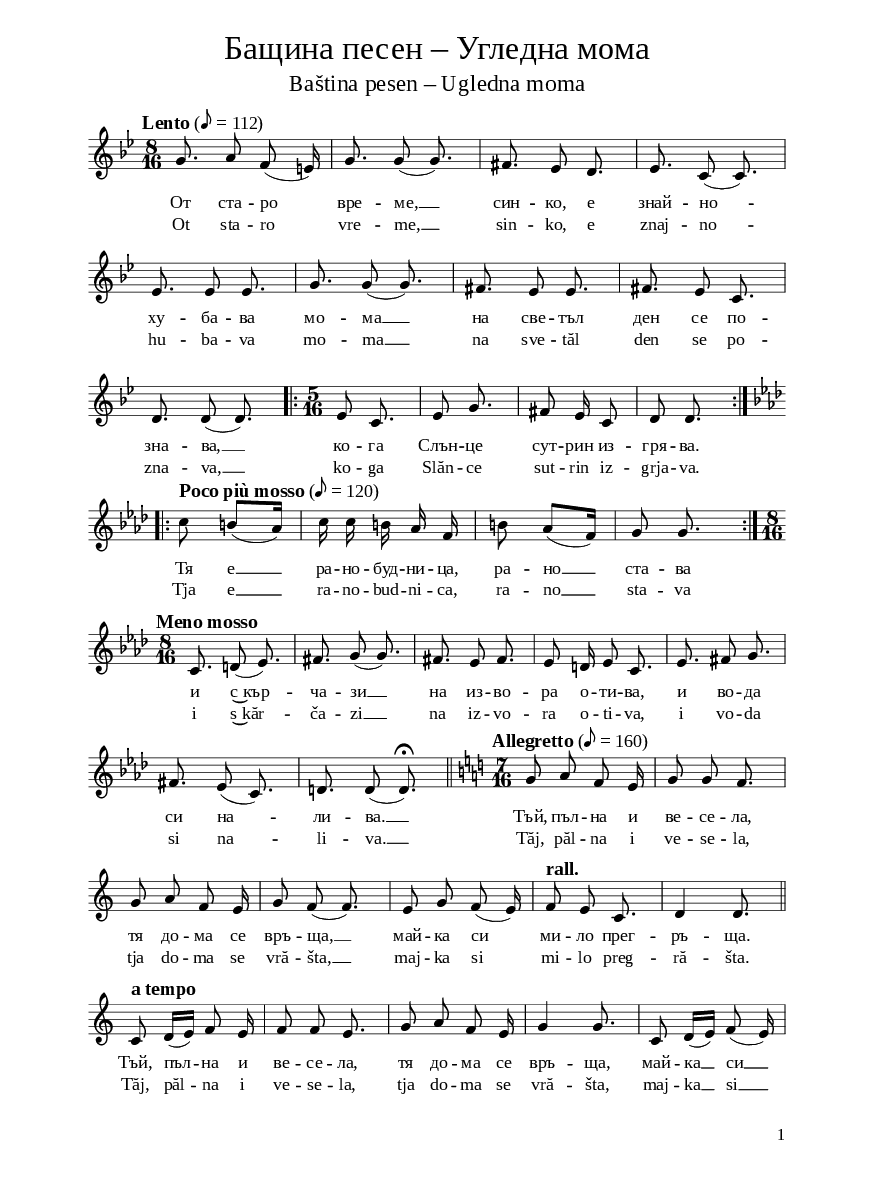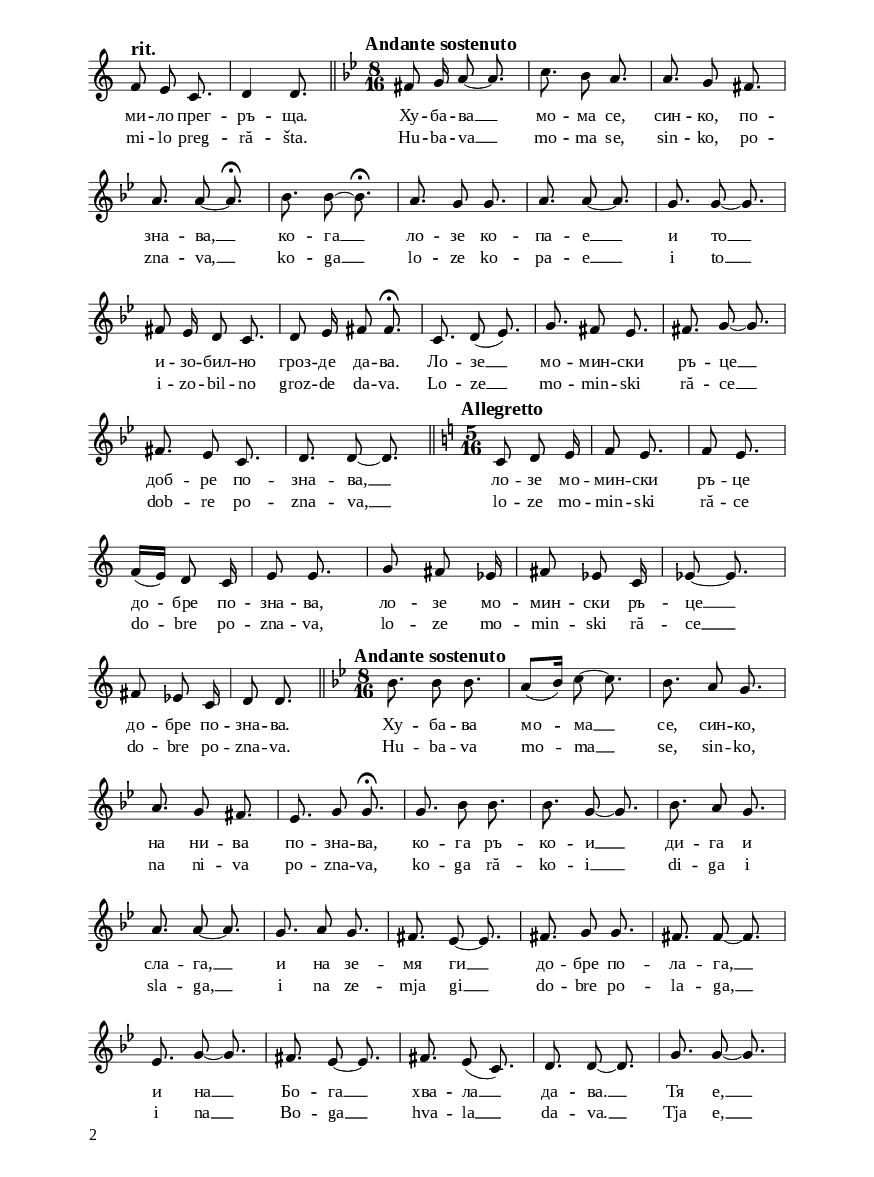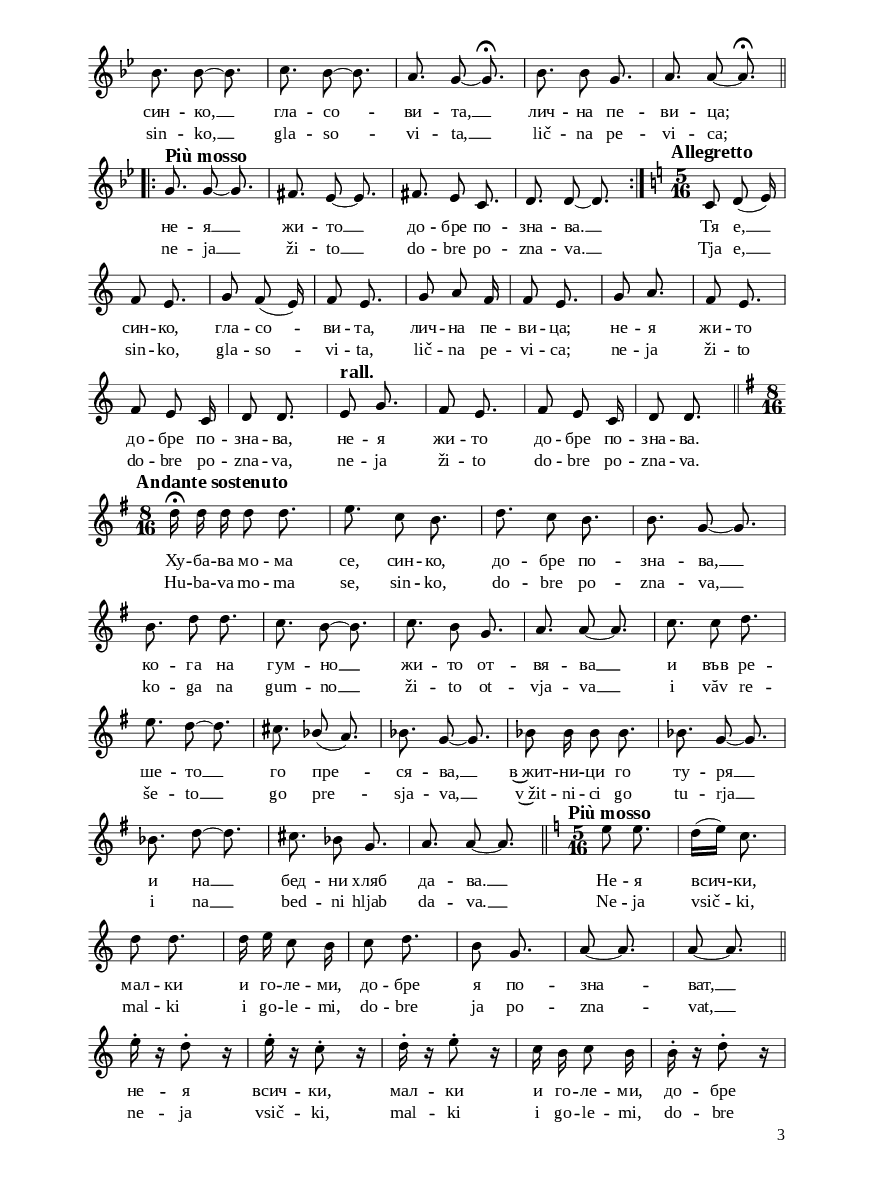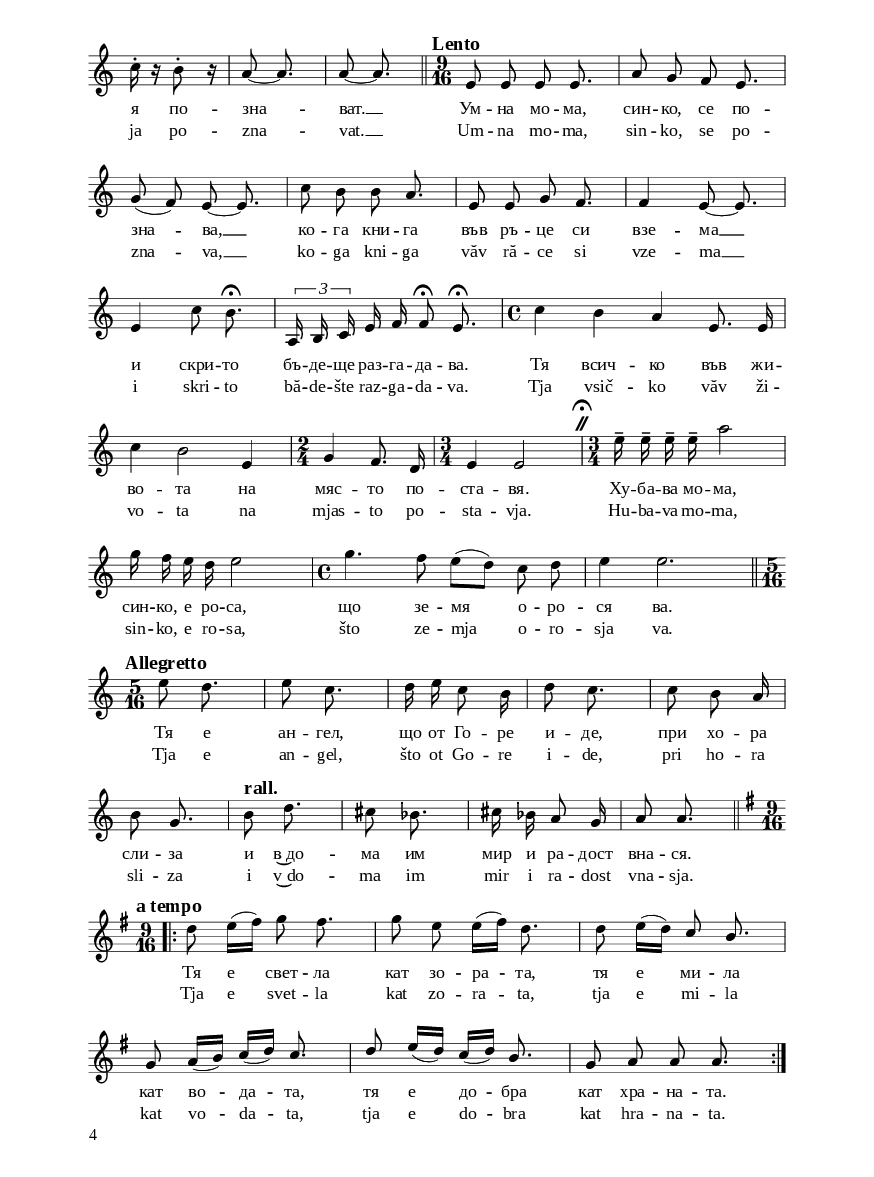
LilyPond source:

\version "2.24.4"

% include paper part and global functions
\include "include/globals.ily"

\bookpart {
  \label #'ref138
  \tocItem \markup "Бащина песен – Угледна мома –  Baština pesen – Ugledna moma "
    \paper {
    print-all-headers = ##t
    print-page-number = ##t
    print-first-page-number = ##t

    % put page numbers on the bottom
    oddHeaderMarkup = \markup ""
    evenHeaderMarkup = \markup ""
    oddFooterMarkup = \markup
    \fill-line {
      ""
      \if \should-print-page-number \fromproperty #'page:page-number-string
    }
    evenFooterMarkup = \markup
    \fill-line {
      \if \should-print-page-number \fromproperty #'page:page-number-string
      ""
    }

    left-margin = 1.5\cm
    right-margin = 1.5\cm
    top-margin = 1.2\cm
    bottom-margin = 1.0\cm
    ragged-bottom = ##t % do not spread the staves to fill the whole vertical space

    % change distance between staves
    system-system-spacing =
    #'((basic-distance . 17)
       (minimum-distance . 8)
       (padding . 1)
       (stretchability . 12))
  }

  \header {
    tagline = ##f
  }
  \score {
    \include "include/score-layout.ily"

    \new Voice  \relative c' {
      \clef treble
      \key g \minor
      \time 8/16
      \tempoFunc "Lento" 8 "112"
      \autoBeamOff
      g'8. a8 f(e16) |
      g8. g8(g8.) |
      fis8. ees8 d8. |
      ees8. c8(c8.) | \break

      ees8. ees8 ees8. |
      g8. g8(g8.)  |
      fis8. ees8 ees8.  |
      fis8. ees8 c8.  | \break

      d8. d8(d8.)  |
      \bar ".|:" \time 5/16 ees8 c8.  |
      ees8 g8. |
      fis8 ees16 c8  |
      d8 d8. | \bar ":|.:" \break

      \tempoFunc "Poco più mosso" 8 "120"
      \key f \minor
      c'8 b8[(aes16)] |  |
      c16 c b aes f |  |
      b8 aes([f16])  |
      g8 g8. | \bar ":|."

      \time 8/16 \break
      \tempo "Meno mosso" c,8. d8(ees8.) |
      fis8. g8 (g8.) |
      fis8. ees8 fis8. |
      ees8 d16 ees8 c8. |
      ees8. fis8 g8. | \break

      fis8.ees8(c8.) |
      d8. d8(d8.\fermata) | \bar "||"
      \time 7/16
      \key c \major
      \tempoFunc "Allegretto" 8 "160"
      g8 a f e16 |
      g8 g f8. | \break

      g8 a f e16 |
      g8 f(f8.) |
      e8 g f(e16) |
      \tempo "rall." f8 e c8. |
      d4 d8. | \bar "||" \break

      \tempo "a tempo"
      c8 d16[(e)] f8 e16 |
      f8 f e8. |
      g8 a f e16 |
      g4 g8. |
      c,8 d16[(e)] f8(e16) | \break

      \tempo "rit."
      f8 e c8. |
      d4 d8. | \bar "||"
      \key g \minor
      \time 8/16
      \tempo "Andante sostenuto"
      fis8 g16 a8~ a8. |
      c8. bes8 a8. |
      a8. g8 fis8. | \break

      a8. a8~ a8.\fermata |
      bes8. bes8~ bes8.\fermata |
      a8. g8 g8. |
      a8. a8~ a8. |
      g8. g8~ g8. | \break

      fis8 ees16 d8 c8. |
      d8 ees16 fis8 fis8.\fermata |
      c8. d8(ees8.) |
      g8. fis8 ees8. |
      fis8. g8~ g8. | \break

      fis8. ees8 c8. |
      d8. d8~ d8. | \bar "||"
      \key c \major
      \time 5/16
      \tempo "Allegretto"
      c8 d e 16 |
      f8 e8. |
      f8 e8. | \break

      f16[(e)] d8 c16 |
      e8 e8.|
      g8 fis ees16 |
      fis8 ees8 c16 |
      ees8~ ees8. | \break

      fis8 ees8 c16 |
      d8 d8. | \bar "||"
      \key g \minor
      \time 8/16
      \tempo "Andante sostenuto"
      bes'8. bes8 bes8. |
      a8[(bes16)] c8~ c8. |
      bes8. a8 g8. | \break
      a8. g8 fis8. |
      ees8. g8 g8.\fermata |
      g8. bes8 bes8. |
      bes8. g8~ g8. |
      bes8. a8 g8. | \break

      a8. a8~ a8. |
      g8. a8 g8. |
      fis8. ees8~ ees8. |
      fis8. g8 g8. |
      fis8. fis8~ fis8. | \break

      ees8. g8~ g8. |
      fis8. ees8~ ees8. |
      fis8. ees8(c8.) |
      d8. d8~ d8. |
      g8. g8~ g8. | \break

      bes8. bes8~ bes8. |
      c8. bes8~ bes8. |
      a8. g8~ g8.\fermata |
      bes8. bes8 g8. |
      a8. a8~ a8.\fermata | \break

      \bar ".|:-||"  \tempo "Più mosso"
      g8. g8~ g8. |
      fis8. ees8~ ees8. |
      fis8. ees8 c8. |
      d8. d8~ d8. | \bar ":|."

      \key c \major
      \time 5/16
      \tempo "Allegretto"
      c8 d(e16) | \break

      f8 e8. |
      g8 f8(e16) |
      f8 e8. |
      g8 a f16 |
      f8 e8. |
      g8 a8. |
      f8 e8. | \break

      f8 e c16 |
      d8 d8. |
      \tempo "rall."
      e8 g8. |
      f8 e8. |
      f8 e c16 |
      d8 d8. | \bar "||"
      \time 8/16
      \key g \major
      \break

      \tempo "Andante sostenuto"
      d'16\fermata d d d8 d8. |
      e8. c8 b8. |
      d8. c8 b8. |
      b8. g8~ g8. \break

      b8. d8 d8. |
      c8. b8~ b8. |
      c8. b8 g8. |
      a8. a8~ a8. |
      c8. c8 d8. | \break

      e8. d8~ d8. |
      cis8. \stemUp bes8(a8.) \stemNeutral |
      bes8. g8~ g8. |
      bes8 bes16 bes8 bes8. |
      bes8. g8~ g8. | \break
      bes8. d8~ d8. |
      cis8. bes8 g8. |
      a8. a8~ a8. |  \bar "||"
      \key c \major
      \time 5/16
      \tempo "Più mosso" e'8 e8. |
      d16[(e)] c8. | \break
      d8 d8. |
      d16 e c8  b16 |
      c8 d8. |
      b8 g8. |
      a8~ a8. |
      a8~ a8. | \bar "||" \break

      e'16\staccato r16 d8\staccato r16 |
      e16\staccato r16 c8\staccato r16 |
      d16\staccato r16 e8\staccato r16 |
      c16 b c8 b16 |
      b16\staccato r16 d8\staccato r16 | \break

      c16\staccato r16 b8\staccato r16 |
      a8~ a8. |
      a8~ a8. |  \bar "||"
      \key a \minor
      \time 9/16
      \tempo "Lento" e8 e e e8. |
      a8 g f e8. | \break

      g8(f) e8~ e8. |
      c'8 b b a8. |
      e8 e g f8. |
      f4 e8~ e8. | \break

      e4 c'8 b8.\fermata |
      \tuplet 3/2 { a,16 b c } e f f8\fermata e8.\fermata |
      \time 4/4 c'4 b a e8. e16  \break |

      c'4 b2 e,4 |
      \time 2/4 g4 f8. d16 |
      \time 3/4 e4   e2 \mark\markup{ \column { \hspace #0 \center-align \normalsize \musicglyph #"scripts.ufermata"  \center-align \normalsize \musicglyph #"scripts.caesura.straight" }}
      |
      \bar "|"
      \time 3/4  | % 149

      e'16 --e16 --e16 --
      e16 --a2   \break | % 151
      g16 f16 e16 d16
      e2 | % 152

      \time 4/4  | % 152
      g4.f8 e8 ( [d8 ] )
      c8 d8  | % 153
      e4 e2. \bar "||" \break
      \tempo "Allegretto"
      \time 5/16  | % 154
      e8 d8. | % 155
      e8 c8. | % 156
      d16 e16  c8 b16 |% 158
      d8 c8. | c8 b8 a16 | \break
      b8  g8. |
      \tempo"rall."b8 d8. | % 161
      cis8 bes8. | % 162
      cis16 bes16  a8  g16 | % 163
      a8  a8. \bar "||"

      \break \repeat volta 1 {
        | % 164
        \bar ".|:-||"  \key g \major \time 9/16 | % 164
        \tempo"a tempo" d8 e16 ( [
        fis16 ) ] g8 fis8. | % 165
        g8 e8 e16 ( [ \stemDown
        fis16 ) ]d8. | % 166
        d8 e16 ( [d16 ) ] \stemUp
        c8 b8. \break | % 167
        g8 a16 ( [  b16 ) ]c16 (
        [d16 ) ]c8. | % 168
        d8 e16 ( [d16 ) ] \stemUp
        c16 ( [d16 ) ]b8. | % 169
        g8  a8  a8  a8. \bar ":|."
      }


    }

    \addlyrics {
      От ста -- ро вре -- ме, __ син -- ко, е знай -- но --
      ху -- ба -- ва мо -- ма __ на све -- тъл ден се по --
      зна -- ва, __ ко -- га Слън -- це сут -- рин из -- гря -- ва.
      Тя е __ ра -- но -- буд -- ни -- ца, ра -- но __ ста -- ва
      и с~кър -- ча -- зи __ на из -- во -- ра о -- ти -- ва, и во -- да
      си на -- ли -- ва. __ Тъй, пъл -- на и ве -- се -- ла,
      тя до -- ма се връ -- ща, __ май -- ка си ми -- ло прег -- ръ -- ща.
      Тъй, пъл -- на и ве -- се -- ла,  тя до -- ма се връ -- ща, май -- ка __ си __
      ми -- ло прег -- ръ -- ща. Ху -- ба -- ва __ мо -- ма се, син -- ко, по --
      зна -- ва, __ ко -- га __ ло -- зе ко -- па -- е __ и то __
      и -- зо -- бил -- но гроз -- де да -- ва. Ло -- зе __ мо -- мин -- ски ръ -- це __
      доб -- ре по -- зна -- ва, __ ло -- зе мо -- мин -- ски ръ -- це
      до -- бре по -- зна -- ва, ло -- зе мо -- мин -- ски ръ -- це __
      до -- бре по -- зна -- ва. Ху -- ба -- ва мо -- ма __ се, син -- ко,
      на ни -- ва по -- зна -- ва, ко -- га ръ -- ко -- и __ ди -- га и
      сла -- га, __ и на  зе -- мя ги __ до -- бре по -- ла -- га, __
      и на __ Бо -- га __  хва -- ла __ да -- ва. __ Тя е, __
      син -- ко, __ гла -- со -- ви -- та, __  лич -- на пе -- ви -- ца;
      не -- я __ жи -- то __ до -- бре по -- зна -- ва. __ Тя е, __
      син -- ко, гла -- со -- ви -- та, лич -- на пе -- ви -- ца; не -- я жи -- то
      до -- бре по -- зна -- ва, не -- я жи -- то до -- бре по -- зна -- ва.
      Ху -- ба -- ва мо -- ма се, син -- ко, до -- бре по -- зна -- ва, __
      ко -- га на гум -- но __  жи -- то от -- вя -- ва __ и във ре --
      ше -- то __ го пре -- ся -- ва, __ в~жит -- ни -- ци го ту -- ря __
      и на __  бед -- ни хляб да -- ва. __ Не -- я всич -- ки,
      мал -- ки и го -- ле -- ми, до -- бре я по -- зна -- ват, __
      не -- я всич -- ки, мал -- ки и го -- ле -- ми, до -- бре
      я по -- зна -- ват. __ Ум -- на мо -- ма, син -- ко, се по --
      зна -- ва, __ ко -- га кни -- га във ръ -- це си взе -- ма __
      и скри -- то бъ -- де -- ще раз -- га -- да -- ва. Тя всич -- ко във жи --
      во -- та на мяс -- то по -- ста -- вя. Ху -- ба -- ва мо -- ма,
      син -- ко, е ро -- са, що зе -- мя о -- ро -- ся ва.
      Тя е ан -- гел, що от Го -- ре и -- де, при хо -- ра
      сли -- за  и в~до -- ма им мир и ра -- дост вна -- ся.
      Тя е свет -- ла кат зо -- ра -- та, тя е ми -- ла
      кат во -- да -- та, тя е до -- бра кат хра -- на -- та.
    }


    \addlyrics {
      Ot sta -- ro vre -- me, __ sin -- ko, e znaj -- no --
      hu -- ba -- va mo -- ma __ na sve -- tăl den se po --
      zna -- va, __ ko -- ga Slăn -- ce sut -- rin iz -- grja -- va.
      Tja e __ ra -- no -- bud -- ni -- ca, ra -- no __ sta -- va
      i s~kăr -- ča -- zi __ na iz -- vo -- ra o -- ti -- va, i vo -- da
      si na -- li -- va. __ Tăj, păl -- na i ve -- se -- la,
      tja do -- ma se vră -- šta, __ maj -- ka si mi -- lo preg -- ră -- šta.
      Tăj, păl -- na i ve -- se -- la,  tja do -- ma se vră -- šta, maj -- ka __ si __
      mi -- lo preg -- ră -- šta. Hu -- ba -- va __ mo -- ma se, sin -- ko, po --
      zna -- va, __ ko -- ga __ lo -- ze ko -- pa -- e __ i to __
      i -- zo -- bil -- no groz -- de da -- va. Lo -- ze __ mo -- min -- ski ră -- ce __
      dob -- re po -- zna -- va, __ lo -- ze mo -- min -- ski ră -- ce
      do -- bre po -- zna -- va, lo -- ze mo -- min -- ski ră -- ce __
      do -- bre po -- zna -- va. Hu -- ba -- va mo -- ma __ se, sin -- ko,
      na ni -- va po -- zna -- va, ko -- ga ră -- ko -- i __ di -- ga i
      sla -- ga, __ i na  ze -- mja gi __ do -- bre po -- la -- ga, __
      i na __ Bo -- ga __  hva -- la __ da -- va. __ Tja e, __
      sin -- ko, __ gla -- so -- vi -- ta, __  lič -- na pe -- vi -- ca;
      ne -- ja __ ži -- to __ do -- bre po -- zna -- va. __ Tja e, __
      sin -- ko, gla -- so -- vi -- ta, lič -- na pe -- vi -- ca; ne -- ja ži -- to
      do -- bre po -- zna -- va, ne -- ja ži -- to do -- bre po -- zna -- va.
      Hu -- ba -- va mo -- ma se, sin -- ko, do -- bre po -- zna -- va, __
      ko -- ga na gum -- no __  ži -- to ot -- vja -- va __ i văv re --
      še -- to __ go pre -- sja -- va, __ v~žit -- ni -- ci go tu -- rja __
      i na __  bed -- ni hljab da -- va. __ Ne -- ja vsič -- ki,
      mal -- ki i go -- le -- mi, do -- bre ja po -- zna -- vat, __
      ne -- ja vsič -- ki, mal -- ki i go -- le -- mi, do -- bre
      ja po -- zna -- vat. __ Um -- na mo -- ma, sin -- ko, se po --
      zna -- va, __ ko -- ga kni -- ga văv ră -- ce si vze -- ma __
      i skri -- to bă -- de -- šte raz -- ga -- da -- va. Tja vsič -- ko văv ži --
      vo -- ta na mjas -- to po -- sta -- vja. Hu -- ba -- va mo -- ma,
      sin -- ko, e ro -- sa, što ze -- mja o -- ro -- sja va.
      Tja e an -- gel, što ot Go -- re i -- de, pri ho -- ra
      sli -- za  i v~do -- ma im mir i ra -- dost vna -- sja.
      Tja e svet -- la kat zo -- ra -- ta, tja e mi -- la
      kat vo -- da -- ta, tja e do -- bra kat hra -- na -- ta.
    }
    \header {
      title = \titleFunc "Бащина песен – Угледна мома" "Baština pesen – Ugledna moma"
    }

    \midi{}

  } % score


  \pageBreak

  % include foreign translation(s) of the song
  \version "2.24.4"

\markup \fill-line { \fontsize #deTitleFontSize "Das Lied des Vaters – schönes Mädchen" }

\markup \null
\markup \null
\markup \abs-fontsize #10 {
      \fill-line {
  \override #`(baseline-skip . ,deCoupletBaselineSkip)

  \column {

  \line { " "Seit alten Zeiten, mein Sohn, ist bekannt,  }

  \line { " "dass ein schönes Mädchen am hellen Tag erkannt wird,  }

  \line { " "wenn die Sonne morgens aufgeht,  }

  \line { " "wenn die Sonne morgens aufgeht.  }
   \vspace #0.5

  \line { " "Es ist frühaufstehend; es steht früh auf,   }
  
  \line { " "es ist frühaufstehend; es steht früh auf   }

  \line { " "und geht mit den Krügen zur Quelle,  und schöpft Wasser.  }

  \line { " "So, erfüllt und fröhlich,  geht es nach Hause  }

  \line { " "und umarmt liebevoll seine Mutter.  }
   \vspace #0.5

  \line { " "Ein schönes Mädchen, mein Sohn, }
          
  \line { " "erkennt man dann, wenn es den Weinberg umgräbt,  }

  \line { " "und er reichlich Trauben trägt.  }

  \line { " "Der Weinberg kennt gut die Hände des Mädchens.  }

  \vspace #0.5

  \line { " "Ein schönes Mädchen, mein Sohn, }
          
  \line { " " erkennt man auf dem Feld  }

  \line { " "wenn es die Garben hebt und hinstellt,  }

  \line { " "sie gut auf die Erde hinlegt  und Gott lobpreist.  }
   \vspace #0.5

  \line { " "Es ist, mein Sohn, stimmgewaltig,  }

  \line { " "eine schöne Sängerin; }
  
  \line { " "der Weizen kennt es gut,}

   
  \line { " "der Weizen kennt es gut.  }

   \line { " "Es ist, mein Sohn, stimmgewaltig,  }

  \line { " "eine schöne Sängerin;  }

  \line { " "der Weizen kennt es gut,  }

  \line { " "der Weizen kennt es gut.  }
  
  \vspace #0.5

  \line { " "Das schöne Mädchen, mein Sohn, erkennt man gut, }
  \line { " "wenn es in der Tenne den Weizen drischt,  }
  \line { " "ihn durchsiebt, ihn in den Speicher bringt   }

  \line { " "und den Armen Brot gibt.  }

  \line { " "Kleine und Große kennen es gut.  }
  \vspace #0.5

  \line { " "Ein kluges Mädchen, mein Sohn, erkennt man,  }

  \line { " "wenn es ein Buch in die Hände nimmt   }

  \line { " "und die verborgene Zukunft enträtselt.  }

  \line { " "Es stellt alles an seinen Platz.  }

  \line { " "Ein schönes Mädchen, mein Sohn, ist der Tau,  }

  \line { " "der den Boden benetzt.  }
  
   \vspace #0.5

  \line { " "Es ist ein Engel, der von oben kommt,  }

  \line { " "zu den Menschen herabsteigt,  }

  \line { " "und Frieden und Freude in ihr Zuhause bringt.  }

  \line { " "Es ist hell wie die Morgenröte,  es ist sanft wie das Wasser,  }

  \line { " "es ist gut wie das Essen.  }

  }
  }
}



} % bookpart
